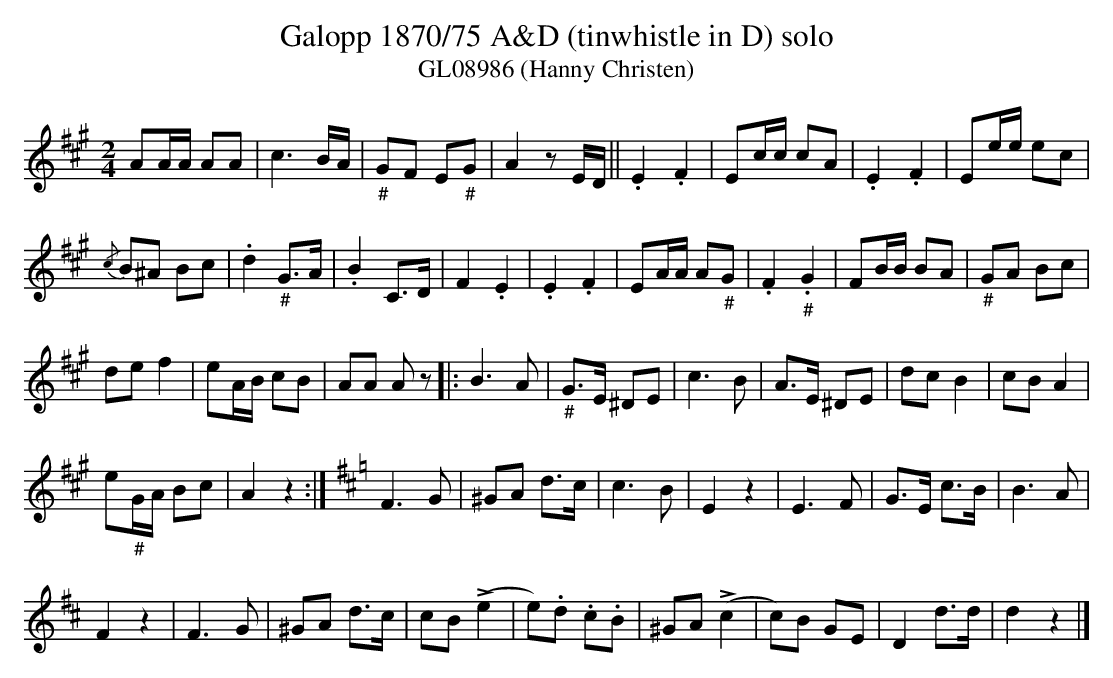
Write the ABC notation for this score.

X:1
T: Galopp 1870/75 A&D (tinwhistle in D) solo
T:GL08986 (Hanny Christen)
M:2/4
L:1/16
K:A transpose=12
A2AA A2A2 | c6BA | "_#"G2F2 E2"_#"G2 | A4z2ED || .E4.F4 | E2cc c2A2 | .E4.F4 | E2ee e2c2 |
{/c}B2^A2 B2c2 | .d4 "_#"G3A | .B4 C3D | F4.E4 | .E4 .F4 | E2AA A2"_#"G2 | .F4"_#".G4 | F2BB B2A2 | "_#"G2A2 B2c2 |
d2e2f4 | e2AB c2B2 | A2A2 A2z2 |: [L:1/8] B3A | "_#"G>E ^DE | c3B | A>E ^DE | dcB2 | cBA2 |
e"_#"G/2A/2 Bc | A2z2 :| [K:D] F3G | ^GA d>c | c3B | E2z2 | E3F | G>E c>B | B3A |
F2z2 | F3G | ^GA d>c | cB (!>!e2 | e).d .c.B | ^GA (!>!c2 | c)B GE | D2 d>d | d2z2 |]
